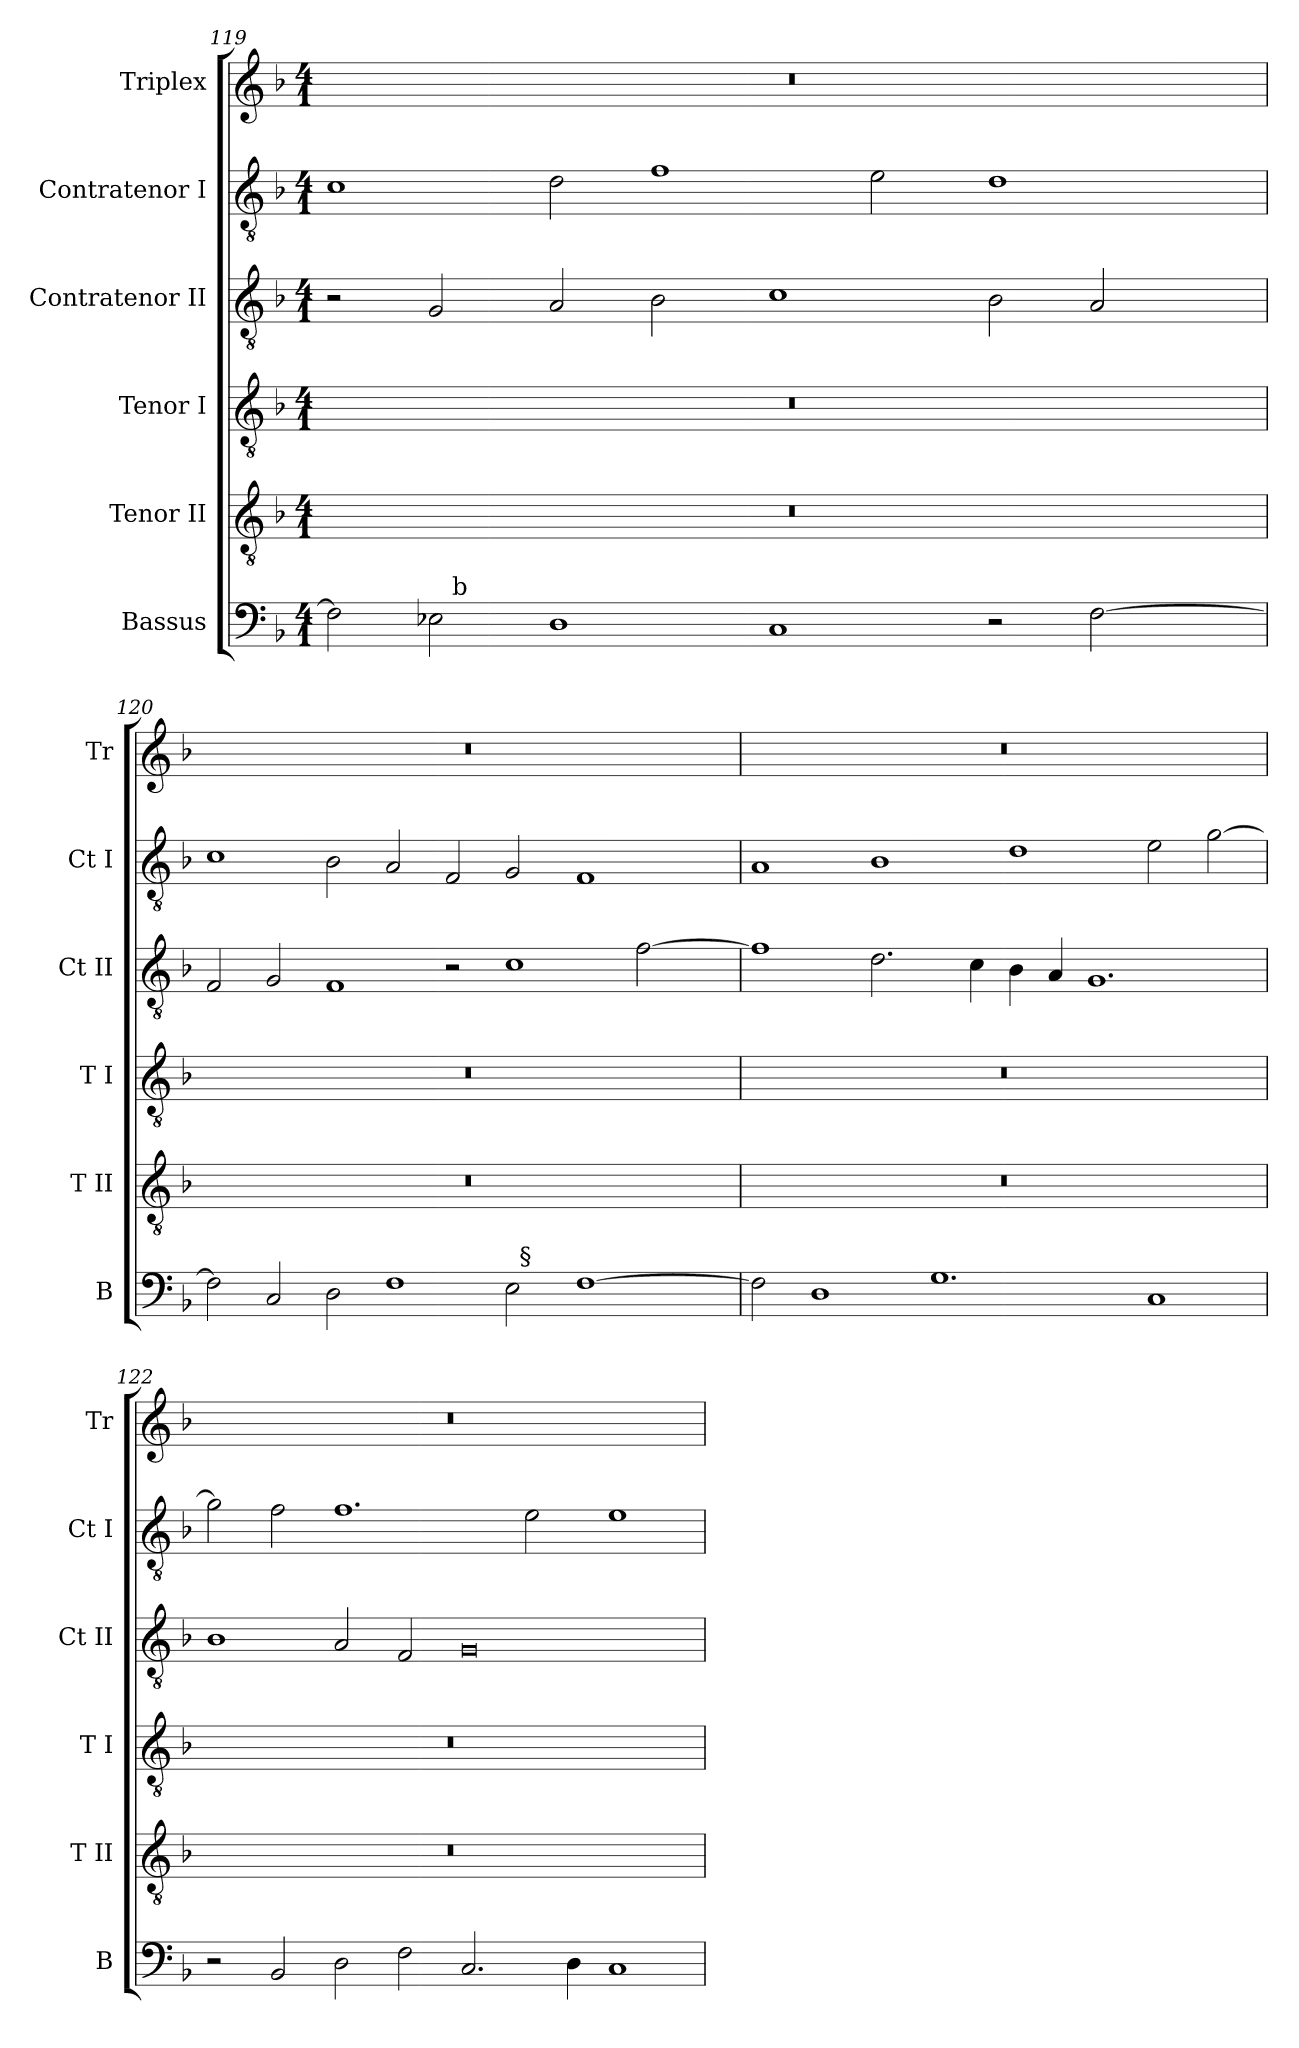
**kern	**kern	**kern	**kern	**kern	**kern
*part6	*part5	*part4	*part3	*part2	*part1
*staff6	*staff5	*staff4	*staff3	*staff2	*staff1
*I"Bassus	*I"Tenor II	*I"Tenor I	*I"Contratenor II	*I"Contratenor I	*I"Triplex
*I'B	*I'T II	*I'T I	*I'Ct II	*I'Ct I	*I'Tr
!!LO:LB:g=z
*clefF4	*clefGv2	*clefGv2	*clefGv2	*clefGv2	*clefG2
*	*ITrd7c12	*ITrd7c12	*ITrd7c12	*ITrd7c12	*
*k[b-]	*k[b-]	*k[b-]	*k[b-]	*k[b-]	*k[b-]
*F:	*F:	*F:	*F:	*F:	*F:
*M4/1	*M4/1	*M4/1	*M4/1	*M4/1	*M4/1
=119	=119	=119	=119	=119	=119
!	!LO:N:vis=1	!LO:N:vis=1	!	!	!LO:N:vis=1
*^	*	*	*	*	*
2Fi\]	2ryy	00r	00r	2r	1Ci	00r
2E-i\	32ryy	.	.	2GGi/	.	.
.	256ryy	.	.	.	.	.
!	!LO:TX:a:t=b	!	!	!	!	!
.	1ryy	.	.	.	.	.
1Di	.	.	.	2AAi/	2Di\	.
.	.	.	.	2BB-i\	1Fi	.
.	1ryy	.	.	.	.	.
1Ci	.	.	.	1Ci	.	.
.	.	.	.	.	2Ei\	.
.	1ryy	.	.	.	.	.
2r	.	.	.	2BB-i\	1Di	.
[>2Fi\	.	.	.	2AAi/	.	.
.	4ryy	.	.	.	.	.
.	8ryy	.	.	.	.	.
.	16ryy	.	.	.	.	.
.	64..ryy	.	.	.	.	.
=120`	=120`	=120`	=120`	=120`	=120`	=120`
!	!	!LO:N:vis=1	!LO:N:vis=1	!	!	!LO:N:vis=1
2Fi\]	1ryy	00r	00r	2FFi/	1Ci	00r
2Ci/	.	.	.	2GGi/	.	.
2Di\	1ryy	.	.	1FFi	2BB-i\	.
1Fi	.	.	.	.	2AAi/	.
.	2ryy	.	.	2r	2FFi/	.
2Ei\	32ryy	.	.	1Ci	2GGi/	.
.	256ryy	.	.	.	.	.
!	!LO:TX:a:t=§	!	!	!	!	!
.	1ryy	.	.	.	.	.
[>1Fi	.	.	.	.	1FFi	.
.	.	.	.	[>2Fi\	.	.
.	4ryy	.	.	.	.	.
.	8ryy	.	.	.	.	.
.	16ryy	.	.	.	.	.
.	64..ryy	.	.	.	.	.
!!LO:LB:g=z
=121`	=121`	=121`	=121`	=121`	=121`	=121`
!	!	!LO:N:vis=1	!LO:N:vis=1	!	!	!LO:N:vis=1
*v	*v	*	*	*	*	*
2Fi\]	00r	00r	1Fi]	1AAi	00r
1Di	.	.	.	.	.
.	.	.	2.Di\	1BB-i	.
1.Gi	.	.	.	.	.
.	.	.	4Ci\	.	.
.	.	.	4BB-i\	1Di	.
.	.	.	4AAi/	.	.
.	.	.	1.GGi	.	.
1Ci	.	.	.	2Ei\	.
.	.	.	.	[>2Gi\	.
=122`	=122`	=122`	=122`	=122`	=122`
!	!LO:N:vis=1	!LO:N:vis=1	!	!	!LO:N:vis=1
2r	00r	00r	1BB-i	2Gi\]	00r
2BB-i/	.	.	.	2Fi\	.
2Di\	.	.	2AAi/	1.Fi	.
2Fi\	.	.	2FFi/	.	.
2.Ci/	.	.	0GGi	.	.
.	.	.	.	2Ei\	.
4Di\	.	.	.	.	.
1Ci	.	.	.	1Ei	.
=`	=`	=`	=`	=`	=`
*-	*-	*-	*-	*-	*-
